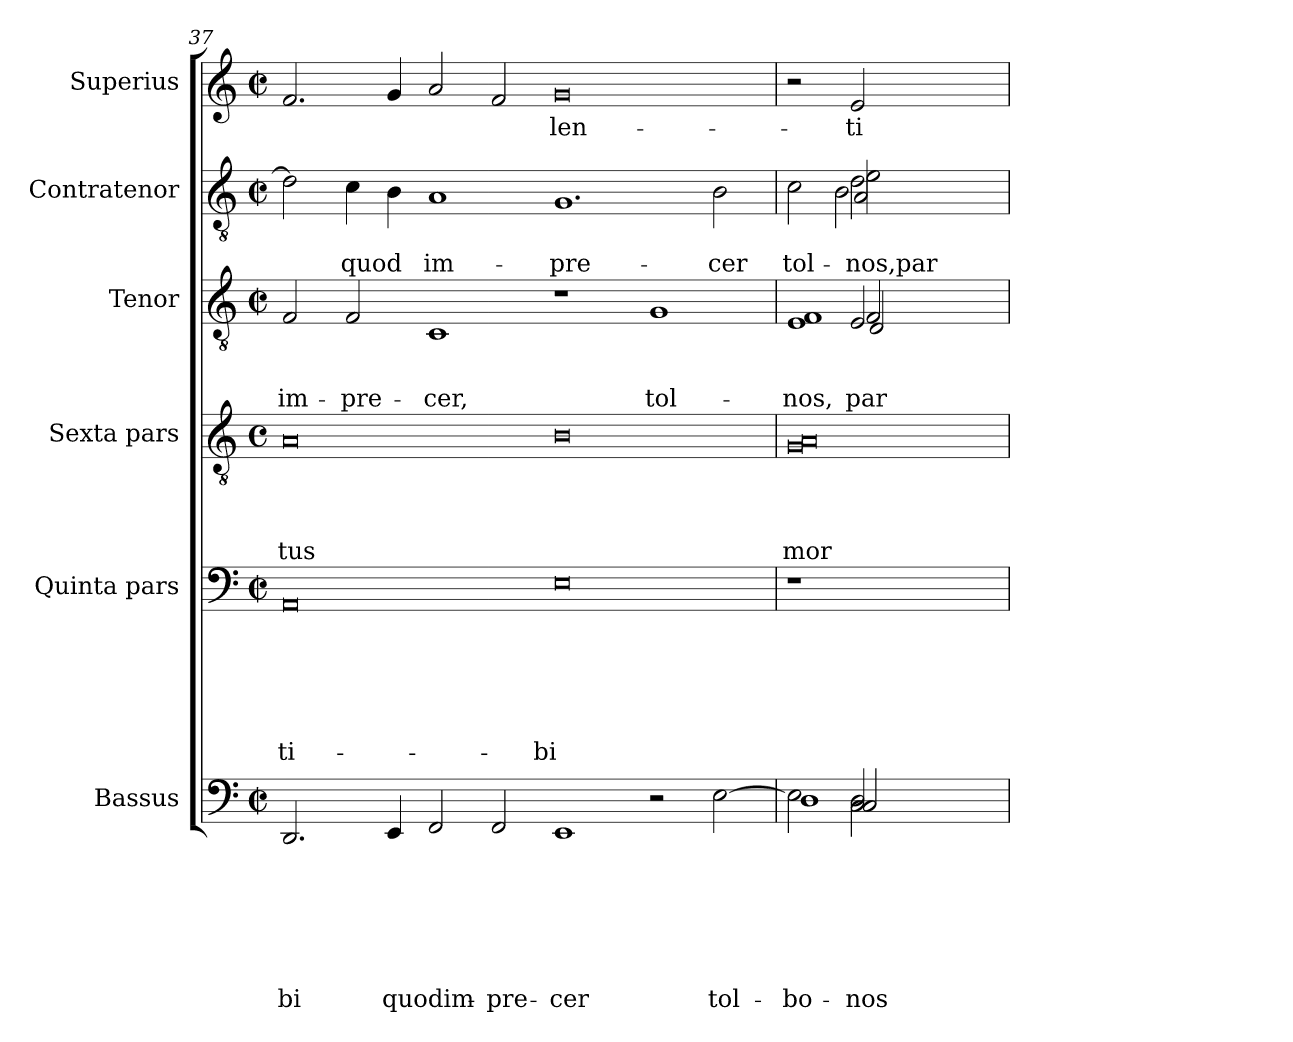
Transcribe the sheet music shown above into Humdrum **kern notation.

**kern	**text	**text	**text	**text	**text	**text	**text	**kern	**text	**text	**text	**text	**text	**text	**kern	**text	**text	**text	**text	**kern	**text	**text	**text	**kern	**text	**text	**kern	**text
*part6	*part6	*part6	*part6	*part6	*part6	*part6	*part6	*part5	*part5	*part5	*part5	*part5	*part5	*part5	*part4	*part4	*part4	*part4	*part4	*part3	*part3	*part3	*part3	*part2	*part2	*part2	*part1	*part1
*staff6	*staff6	*staff6	*staff6	*staff6	*staff6	*staff6	*staff6	*staff5	*staff5	*staff5	*staff5	*staff5	*staff5	*staff5	*staff4	*staff4	*staff4	*staff4	*staff4	*staff3	*staff3	*staff3	*staff3	*staff2	*staff2	*staff2	*staff1	*staff1
*I"Bassus	*	*	*	*	*	*	*	*I"Quinta pars	*	*	*	*	*	*	*I"Sexta pars	*	*	*	*	*I"Tenor	*	*	*	*I"Contratenor	*	*	*I"Superius	*
*clefF4	*	*	*	*	*	*	*	*clefF4	*	*	*	*	*	*	*clefGv2	*	*	*	*	*clefGv2	*	*	*	*clefGv2	*	*	*clefG2	*
*k[]	*	*	*	*	*	*	*	*k[]	*	*	*	*	*	*	*k[]	*	*	*	*	*k[]	*	*	*	*k[]	*	*	*k[]	*
*C:	*	*	*	*	*	*	*	*C:	*	*	*	*	*	*	*C:	*	*	*	*	*C:	*	*	*	*C:	*	*	*C:	*
*M2/2	*	*	*	*	*	*	*	*M2/2	*	*	*	*	*	*	*M4/4	*	*	*	*	*M2/2	*	*	*	*M2/2	*	*	*M2/2	*
*met(c|)	*	*	*	*	*	*	*	*met(c|)	*	*	*	*	*	*	*met(c)	*	*	*	*	*met(c|)	*	*	*	*met(c|)	*	*	*met(c|)	*
=37	=37	=37	=37	=37	=37	=37	=37	=37	=37	=37	=37	=37	=37	=37	=37	=37	=37	=37	=37	=37	=37	=37	=37	=37	=37	=37	=37	=37
!	!	!	!	!	!	!	!LO:LY:b	!	!	!	!	!	!	!LO:LY:b	!	!	!	!	!LO:LY:b	!	!	!	!LO:LY:b	!	!	!	!	!
2.DD/	.	.	.	.	.	.	-bi	0AA	.	.	.	.	.	ti-	0A	.	.	.	-tus	2F/	.	.	im-	2d\]	.	.	2.f/	.
!	!	!	!	!	!	!	!	!	!	!	!	!	!	!	!	!	!	!	!	!	!	!	!LO:LY:b:rj	!	!	!LO:LY:b	!	!
.	.	.	.	.	.	.	.	.	.	.	.	.	.	.	.	.	.	.	.	2F/	.	.	-pre-	4c\	.	quod	.	.
!	!	!	!	!	!	!	!LO:LY:b	!	!	!	!	!	!	!	!	!	!	!	!	!	!	!	!	!	!	!	!	!
4EE/	.	.	.	.	.	.	quodim-	.	.	.	.	.	.	.	.	.	.	.	.	.	.	.	.	4B\	.	.	4g/	.
!	!	!	!	!	!	!	!	!	!	!	!	!	!	!	!	!	!	!	!	!	!	!	!LO:LY:b	!	!	!LO:LY:b	!	!
2FF/	.	.	.	.	.	.	.	.	.	.	.	.	.	.	.	.	.	.	.	1C	.	.	-cer,	1A	.	im-	2a/	.
!	!	!	!	!	!	!	!LO:LY:b	!	!	!	!	!	!	!	!	!	!	!	!	!	!	!	!	!	!	!	!	!
2FF/	.	.	.	.	.	.	-pre-	.	.	.	.	.	.	.	.	.	.	.	.	.	.	.	.	.	.	.	2f/	.
!	!	!	!	!	!	!	!LO:LY:b	!	!	!	!	!	!	!LO:LY:b	!	!	!	!	!	!	!	!	!	!	!	!LO:LY:b	!	!LO:LY:b
1EE	.	.	.	.	.	.	-cer	0E	.	.	.	.	.	-bi	0B	.	.	.	.	1r	.	.	.	1.G	.	-pre-	0g	-len-
!	!	!	!	!	!	!	!	!	!	!	!	!	!	!	!	!	!	!	!	!	!	!	!LO:LY:b	!	!	!	!	!
2r	.	.	.	.	.	.	.	.	.	.	.	.	.	.	.	.	.	.	.	1G	.	.	tol-	.	.	.	.	.
!	!	!	!	!	!	!	!LO:LY:b	!	!	!	!	!	!	!	!	!	!	!	!	!	!	!	!	!	!	!LO:LY:b	!	!
[>2E\	.	.	.	.	.	.	tol-	.	.	.	.	.	.	.	.	.	.	.	.	.	.	.	.	2B\	.	-cer	.	.
=38	=38	=38	=38	=38	=38	=38	=38	=38	=38	=38	=38	=38	=38	=38	=38	=38	=38	=38	=38	=38	=38	=38	=38	=38	=38	=38	=38	=38
*^	*	*	*	*	*	*	*	*	*	*	*	*	*	*	*	*	*	*	*	*	*	*	*	*	*	*	*	*
*	*^	*	*	*	*	*	*	*	*	*	*	*	*	*	*	*	*	*	*	*	*	*	*	*	*	*	*	*	*
!	!	!	!	!	!	!	!	!	!LO:LY:b	!	!	!	!	!	!	!	!	!	!	!	!LO:LY:b	!	!	!	!LO:LY:b	!	!	!LO:LY:b	!	!
*	*	*^	*	*	*	*	*	*	*	*	*	*	*	*	*	*	*	*	*	*	*	*^	*	*	*	*^	*	*	*	*
*	*	*	*	*	*	*	*	*	*	*	*	*	*	*	*	*	*	*	*	*	*	*	*	*^	*	*	*	*	*^	*	*	*	*
*	*	*	*	*	*	*	*	*	*	*	*	*	*	*	*	*	*	*	*	*	*	*	*	*	*^	*	*	*	*	*	*^	*	*	*	*
2E\]	2ryy	1D	2ryy	.	.	.	.	.	.	bo-	1r	.	.	.	.	.	.	0G 0A	.	.	.	mor-	1E 1F	2ryy	2ryy	2ryy	.	.	-nos,	2c\	2ryy	2ryy	2ryy	.	tol-	2r	.
!	!	!	!	!	!	!	!	!	!	!LO:LY:b	!	!	!	!	!	!	!	!	!	!	!	!	!	!	!	!	!	!	!	!	!	!	!	!	!	!	!
!	!	!	!	!	!	!	!	!	!	!LO:LY:b	!	!	!	!	!	!	!	!	!	!	!	!	!	!	!	!	!	!	!	!	!	!	!	!	!	!	!
!	!	!	!	!	!	!	!	!	!	!LO:LY:b	!	!	!	!	!	!	!	!	!	!	!	!	!	!	!	!	!	!	!LO:LY:b	!	!	!	!	!	!	!	!
!	!	!	!	!	!	!	!	!	!	!	!	!	!	!	!	!	!	!	!	!	!	!	!	!	!	!	!	!	!LO:LY:b	!	!	!	!	!	!	!	!
!	!	!	!	!	!	!	!	!	!	!	!	!	!	!	!	!	!	!	!	!	!	!	!	!	!	!	!	!	!LO:LY:b	!	!	!	!	!	!LO:LY:b	!	!
!	!	!	!	!	!	!	!	!	!	!	!	!	!	!	!	!	!	!	!	!	!	!	!	!	!	!	!	!	!	!	!	!	!	!	!LO:LY:b	!	!
!	!	!	!	!	!	!	!	!	!	!	!	!	!	!	!	!	!	!	!	!	!	!	!	!	!	!	!	!	!	!	!	!	!	!	!LO:LY:b	!	!
!	!	!	!	!	!	!	!	!	!	!	!	!	!	!	!	!	!	!	!	!	!	!	!	!	!	!	!	!	!	!	!	!	!	!	!LO:LY:b:rj	!	!LO:LY:b
2D\	2C/	.	2C/	.	.	.	.	.	.	-nos	.	.	.	.	.	.	.	.	.	.	.	.	.	2E/	2F/	2D/	.	.	-par-	2d\	2e\	2A/	2B\	.	-nos,par-	2e/	-ti
1ryy	1ryy	1ryy	1ryy	.	.	.	.	.	.	.	1ryy	.	.	.	.	.	.	.	.	.	.	.	1ryy	1ryy	1ryy	1ryy	.	.	.	1ryy	1ryy	1ryy	1ryy	.	.	1ryy	.
*	*	*	*	*	*	*	*	*	*	*	*	*	*	*	*	*	*	*	*	*	*	*	*v	*v	*v	*v	*	*	*	*	*	*	*	*	*	*	*
*v	*v	*v	*v	*	*	*	*	*	*	*	*	*	*	*	*	*	*	*	*	*	*	*	*	*	*	*	*v	*v	*v	*v	*	*	*	*
=	=	=	=	=	=	=	=	=	=	=	=	=	=	=	=	=	=	=	=	=	=	=	=	=	=	=	=	=
*-	*-	*-	*-	*-	*-	*-	*-	*-	*-	*-	*-	*-	*-	*-	*-	*-	*-	*-	*-	*-	*-	*-	*-	*-	*-	*-	*-	*-
